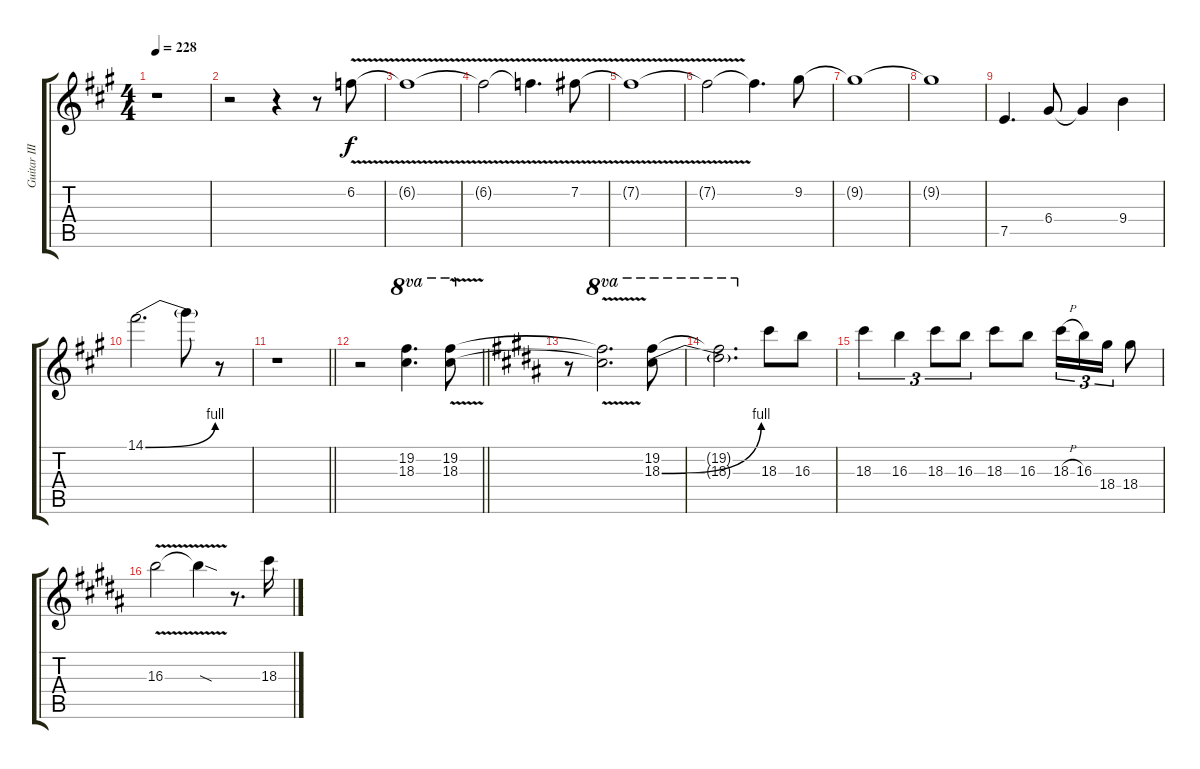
\track ("Guitar III" "Guitar III") {mute instrument distortionguitar}
\staff {score tabs}
\tuning (E4 B3 G3 D3 A2 E2) {hide}
\ts (4 4)
\tempo 228
\clef g2
\ks a
r.1{dy f} |
r.2 r.4 r.8 6.2{v}.8 |
6.2{v t}.1 |
6.2{v t}.2 6.2{v t}.4{d} 7.2{v}.8 |
7.2{v t}.1 |
7.2{t}.2 7.2{t}.4{d} 9.2.8 |
9.2{t}.1 |
9.2{t}.1 |
7.5.4{d} 6.4.8 6.4{t}.4 9.4.4 |
14.1{be (bend 0 0 60 4)}.2{d} 14.1{t}.8 r.8 |
\barLineRight lightlight
r.1 |
\barLineRight lightlight
r.2 (19.2 18.3).4{d ot 8va} (19.2{v} 18.3{v}).8{ot 8va} |
\ks b
r.8 (19.2{v t} 18.3{v t}).2{d ot 8va} (19.2 18.3{be (bend 0 0 60 4)}).8{ot 8va} |
\ks g#minor
(19.2{t} 18.3{t}).2{d ot 8va} 18.3.8 16.3.8 |
18.3.4{tu (3 2)} 16.3.4{tu (3 2)} 18.3.8{tu (3 2)} 16.3.8{tu (3 2)} 18.3.8 16.3.8 18.3{h}.16{tu (3 2)} 16.3.16{tu (3 2)} 18.4.16{tu (3 2)} 18.4.8 |
\ks b
16.3{v}.2 16.3{sod t}.4 r.8{d} 18.3.16
